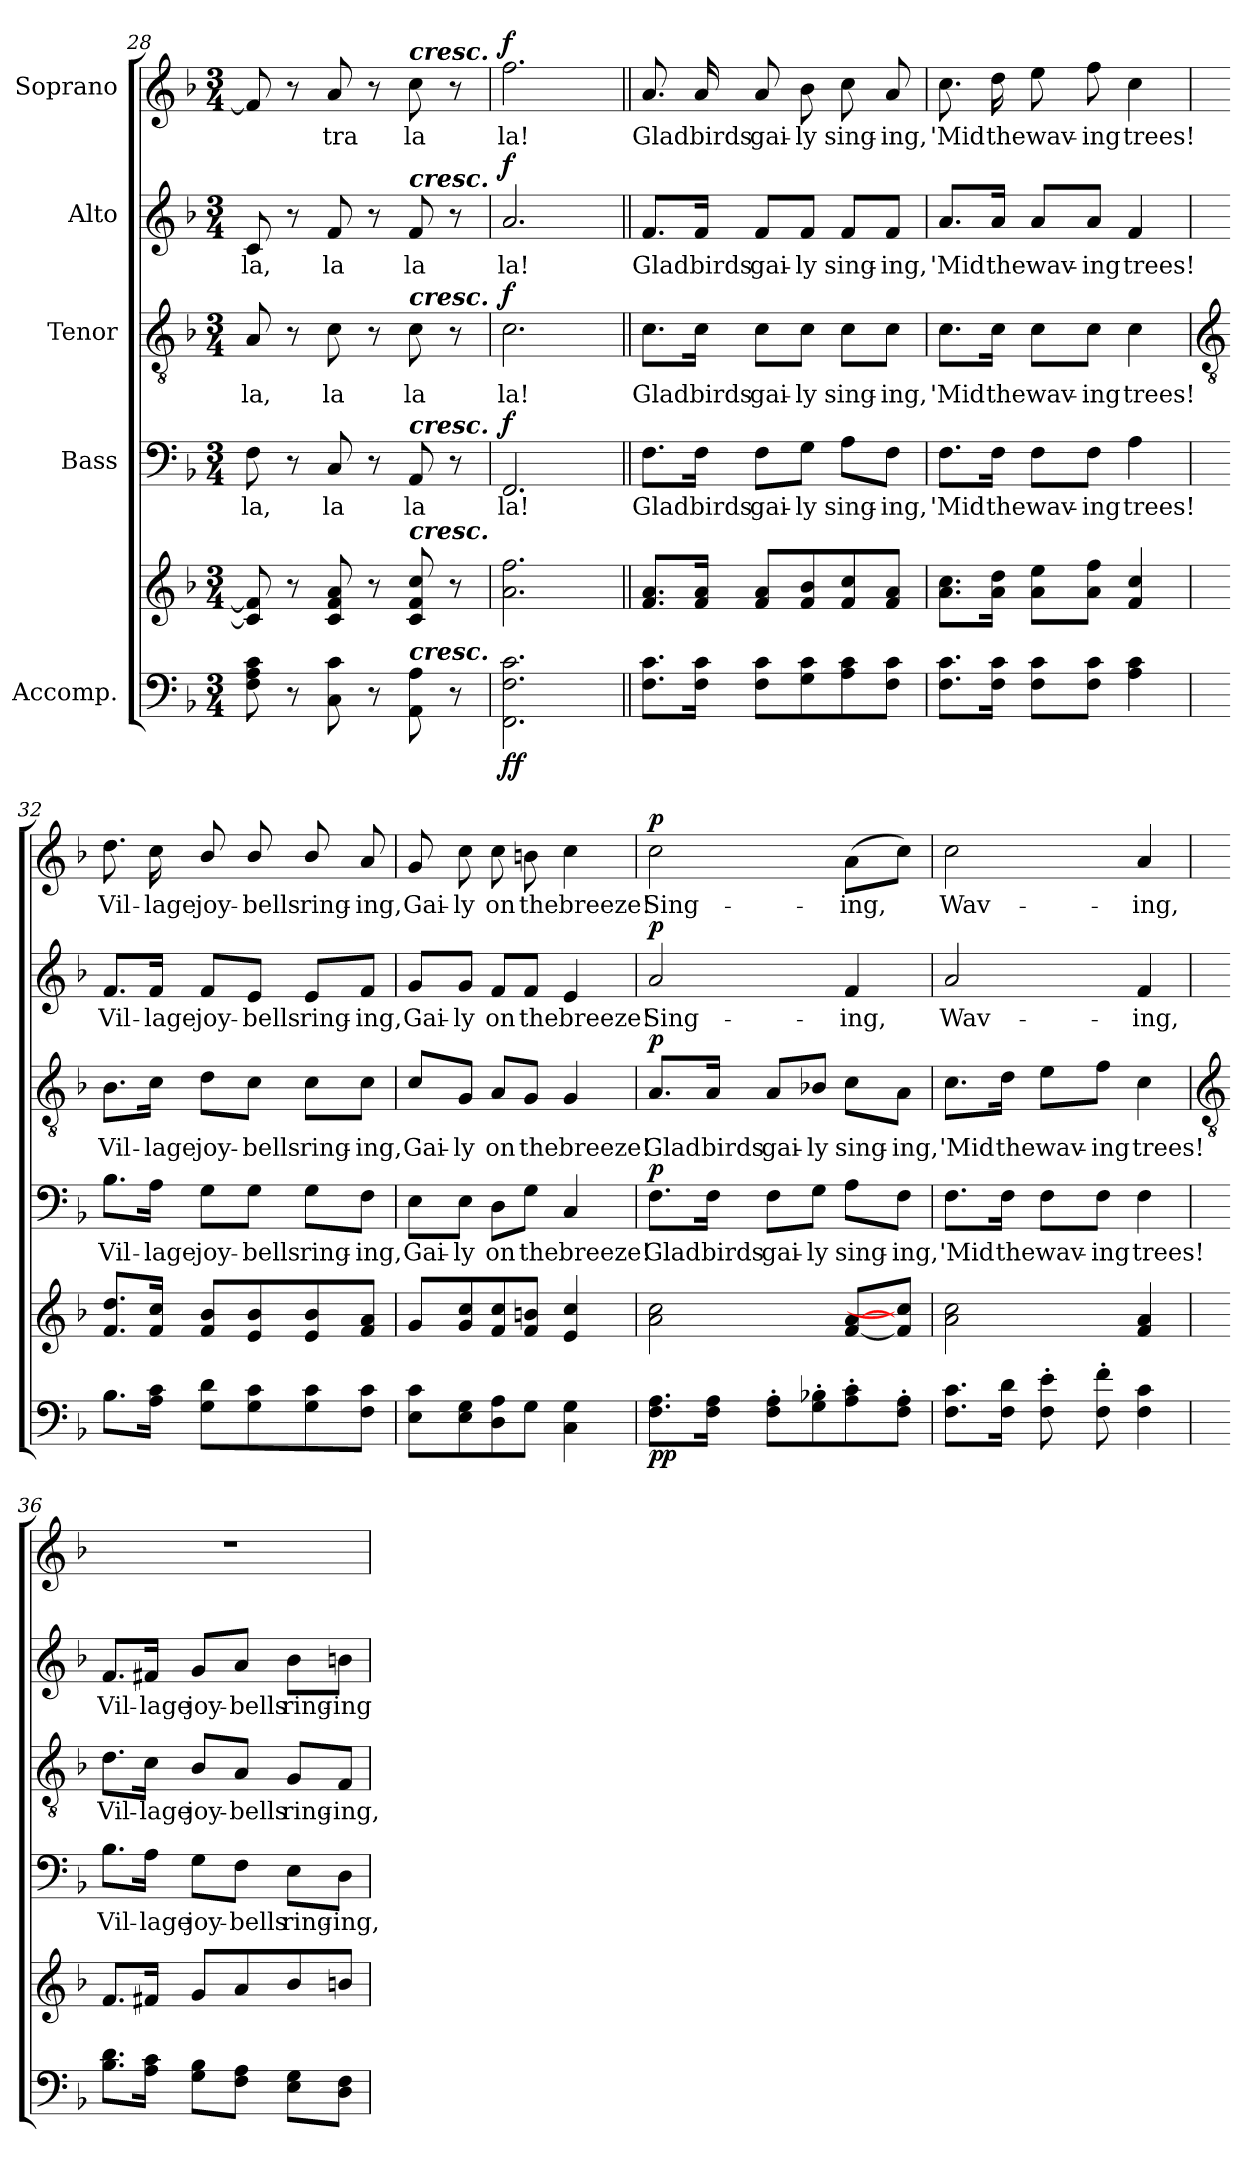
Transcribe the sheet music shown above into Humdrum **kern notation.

**kern	**kern	**dynam	**kern	**text	**dynam	**kern	**text	**dynam	**kern	**text	**dynam	**kern	**text	**dynam
*part5	*part5	*part5	*part4	*part4	*part4	*part3	*part3	*part3	*part2	*part2	*part2	*part1	*part1	*part1
*staff6	*staff5	*staff5/6	*staff4	*staff4	*staff4	*staff3	*staff3	*staff3	*staff2	*staff2	*staff2	*staff1	*staff1	*staff1
*I"Accomp.	*	*	*I"Bass	*	*	*I"Tenor	*	*	*I"Alto	*	*	*I"Soprano	*	*
*clefF4	*clefG2	*	*clefF4	*	*	*clefGv2	*	*	*clefG2	*	*	*clefG2	*	*
*k[b-]	*k[b-]	*	*k[b-]	*	*	*k[b-]	*	*	*k[b-]	*	*	*k[b-]	*	*
*F:	*F:	*	*F:	*	*	*F:	*	*	*F:	*	*	*F:	*	*
*M3/4	*M3/4	*	*M3/4	*	*	*M3/4	*	*	*M3/4	*	*	*M3/4	*	*
=28	=28	=28	=28	=28	=28	=28	=28	=28	=28	=28	=28	=28	=28	=28
!	!	!	!	!LO:LY:b	!	!	!LO:LY:b	!	!	!LO:LY:b	!	!	!	!
8F 8A 8c	8c] 8f]	.	8F	la,	.	8A	la,	.	8c	la,	.	8f]	.	.
8r	8r	.	8r	.	.	8r	.	.	8r	.	.	8r	.	.
!	!	!	!	!LO:LY:b	!	!	!LO:LY:b	!	!	!LO:LY:b	!	!	!LO:LY:b	!
8C 8c	8c 8f 8a	.	8C	la	.	8c	la	.	8f	la	.	8a	tra	.
8r	8r	.	8r	.	.	8r	.	.	8r	.	.	8r	.	.
!	!	!	!	!	!	!	!	!	!	!	!	!LO:TX:a:Bi:t=cresc.	!	!
!	!	!	!	!	!	!	!	!	!LO:TX:a:Bi:t=cresc.	!	!	!	!	!
!	!	!	!	!	!	!LO:TX:a:Bi:t=cresc.	!	!	!	!	!	!	!	!
!	!	!	!LO:TX:a:Bi:t=cresc.	!	!	!	!	!	!	!	!	!	!	!
!	!LO:TX:a:Bi:t=cresc.	!	!	!	!	!	!	!	!	!	!	!	!	!
!LO:TX:a:Bi:t=cresc.	!	!	!	!	!	!	!	!	!	!	!	!	!	!
!	!	!	!	!LO:LY:b	!	!	!LO:LY:b	!	!	!LO:LY:b	!	!	!LO:LY:b	!
8AA 8A	8c 8f 8cc	.	8AA	la	.	8c	la	.	8f	la	.	8cc	la	.
8r	8r	.	8r	.	.	8r	.	.	8r	.	.	8r	.	.
=29	=29	=29	=29	=29	=29	=29	=29	=29	=29	=29	=29	=29	=29	=29
!	!	!LO:DY:b=2	!	!LO:LY:b	!	!	!LO:LY:b	!	!	!LO:LY:b	!	!	!LO:LY:b	!
!	!	!LO:DY:n=1:b	!	!	!LO:DY:b	!	!	!LO:DY:b	!	!	!LO:DY:b	!	!	!LO:DY:b
2.FF 2.F 2.c	2.a 2.ff	f f	2.FF	la!	f	2.c	la!	f	2.a	la!	f	2.ff	la!	f
=30||	=30||	=30||	=30||	=30||	=30||	=30||	=30||	=30||	=30||	=30||	=30||	=30||	=30||	=30||
!	!	!	!	!LO:LY:b	!	!	!LO:LY:b	!	!	!LO:LY:b	!	!	!LO:LY:b	!
8.F 8.cL	8.f/ 8.a/L	.	8.F\L	Glad	.	8.c\L	Glad	.	8.f/L	Glad	.	8.a/	Glad	.
!	!	!	!	!LO:LY:b	!	!	!LO:LY:b	!	!	!LO:LY:b	!	!	!LO:LY:b	!
16F 16cJ	16f 16aJ	.	16F\Jk	birds	.	16c\Jk	birds	.	16f/Jk	birds	.	16a	birds	.
!	!	!	!	!LO:LY:b	!	!	!LO:LY:b	!	!	!LO:LY:b	!	!	!LO:LY:b	!
8F 8cL	8f 8aL	.	8F\L	gai-	.	8c\L	gai-	.	8f/L	gai-	.	8a	gai-	.
!	!	!	!	!LO:LY:b	!	!	!LO:LY:b	!	!	!LO:LY:b	!	!	!LO:LY:b	!
8G 8c	8f 8b-	.	8G\J	-ly	.	8c\J	-ly	.	8f/J	-ly	.	8b-	-ly	.
!	!	!	!	!LO:LY:b	!	!	!LO:LY:b	!	!	!LO:LY:b	!	!	!LO:LY:b	!
8A 8c	8f 8cc	.	8A\L	sing-	.	8c\L	sing-	.	8f/L	sing-	.	8cc	sing-	.
!	!	!	!	!LO:LY:b	!	!	!LO:LY:b	!	!	!LO:LY:b	!	!	!LO:LY:b	!
8F 8cJ	8f 8aJ	.	8F\J	-ing,	.	8c\J	-ing,	.	8f/J	-ing,	.	8a	-ing,	.
=31	=31	=31	=31	=31	=31	=31	=31	=31	=31	=31	=31	=31	=31	=31
!	!	!	!	!LO:LY:b	!	!	!LO:LY:b	!	!	!LO:LY:b	!	!	!LO:LY:b	!
8.F 8.cL	8.a 8.ccL	.	8.F\L	'Mid	.	8.c\L	'Mid	.	8.a/L	'Mid	.	8.cc	'Mid	.
!	!	!	!	!LO:LY:b	!	!	!LO:LY:b	!	!	!LO:LY:b	!	!	!LO:LY:b	!
16F 16cJ	16a 16ddJ	.	16F\Jk	the	.	16c\Jk	the	.	16a/Jk	the	.	16dd	the	.
!	!	!	!	!LO:LY:b	!	!	!LO:LY:b	!	!	!LO:LY:b	!	!	!LO:LY:b	!
8F 8cL	8a 8eeL	.	8F\L	wav-	.	8c\L	wav-	.	8a/L	wav-	.	8ee	wav-	.
!	!	!	!	!LO:LY:b	!	!	!LO:LY:b	!	!	!LO:LY:b	!	!	!LO:LY:b	!
8F 8cJ	8a 8ffJ	.	8F\J	-ing	.	8c\J	-ing	.	8a/J	-ing	.	8ff	-ing	.
!	!	!	!	!LO:LY:b	!	!	!LO:LY:b	!	!	!LO:LY:b	!	!	!LO:LY:b	!
4A 4c	4f 4cc	.	4A	trees!	.	4c	trees!	.	4f	trees!	.	4cc	trees!	.
!!LO:LB:g=z
=32	=32	=32	=32	=32	=32	=32	=32	=32	=32	=32	=32	=32	=32	=32
*	*	*	*	*	*	*clefGv2	*	*	*	*	*	*	*	*
!	!	!	!	!LO:LY:b	!	!	!LO:LY:b	!	!	!LO:LY:b	!	!	!LO:LY:b	!
8.B-L	8.f 8.ddL	.	8.B-\L	Vil-	.	8.B-\L	Vil-	.	8.f/L	Vil-	.	8.dd	Vil-	.
!	!	!	!	!LO:LY:b	!	!	!LO:LY:b	!	!	!LO:LY:b	!	!	!LO:LY:b	!
16A 16cJ	16f 16ccJ	.	16A\Jk	-lage	.	16c\Jk	-lage	.	16f/Jk	-lage	.	16cc	-lage	.
!	!	!	!	!LO:LY:b	!	!	!LO:LY:b	!	!	!LO:LY:b	!	!	!LO:LY:b	!
8G 8dL	8f/ 8b-/L	.	8G\L	joy-	.	8d\L	joy-	.	8f/L	joy-	.	8b-/	joy-	.
!	!	!	!	!LO:LY:b	!	!	!LO:LY:b	!	!	!LO:LY:b	!	!	!LO:LY:b	!
8G 8c	8e/ 8b-/	.	8G\J	-bells	.	8c\J	-bells	.	8e/J	-bells	.	8b-/	-bells	.
!	!	!	!	!LO:LY:b	!	!	!LO:LY:b	!	!	!LO:LY:b	!	!	!LO:LY:b	!
8G 8c	8e/ 8b-/	.	8G\L	ring-	.	8c\L	ring-	.	8e/L	ring-	.	8b-/	ring-	.
!	!	!	!	!LO:LY:b	!	!	!LO:LY:b	!	!	!LO:LY:b	!	!	!LO:LY:b	!
8F 8cJ	8f 8aJ	.	8F\J	-ing,	.	8c\J	-ing,	.	8f/J	-ing,	.	8a	-ing,	.
=33	=33	=33	=33	=33	=33	=33	=33	=33	=33	=33	=33	=33	=33	=33
!	!	!	!	!LO:LY:b	!	!	!LO:LY:b	!	!	!LO:LY:b	!	!	!LO:LY:b	!
8E 8cL	8gL	.	8E\L	Gai-	.	8c/L	Gai-	.	8g/L	Gai-	.	8g	Gai-	.
!	!	!	!	!LO:LY:b	!	!	!LO:LY:b	!	!	!LO:LY:b	!	!	!LO:LY:b	!
8E 8G	8g 8cc	.	8E\J	-ly	.	8G/J	-ly	.	8g/J	-ly	.	8cc	-ly	.
!	!	!	!	!LO:LY:b	!	!	!LO:LY:b	!	!	!LO:LY:b	!	!	!LO:LY:b	!
8D 8A	8f 8cc	.	8D\L	on	.	8A/L	on	.	8f/L	on	.	8cc	on	.
!	!	!	!	!LO:LY:b	!	!	!LO:LY:b	!	!	!LO:LY:b	!	!	!LO:LY:b	!
8GJ	8f 8bnJ	.	8G\J	the	.	8G/J	the	.	8f/J	the	.	8bn	the	.
!	!	!	!	!LO:LY:b	!	!	!LO:LY:b	!	!	!LO:LY:b	!	!	!LO:LY:b	!
4C 4G	4e 4cc	.	4C	breeze!	.	4G	breeze!	.	4e	breeze!	.	4cc	breeze!	.
=34	=34	=34	=34	=34	=34	=34	=34	=34	=34	=34	=34	=34	=34	=34
!	!	!LO:DY:b=2	!	!LO:LY:b	!	!	!LO:LY:b	!	!	!LO:LY:b	!	!	!LO:LY:b	!
!	!	!LO:DY:n=1:b	!	!	!LO:DY:b	!	!	!LO:DY:b	!	!	!LO:DY:b	!	!	!LO:DY:b
8.F 8.AL	2a 2cc	p p	8.F\L	Glad	p	8.A/L	Glad	p	2a	Sing-	p	2cc	Sing-	p
!	!	!	!	!LO:LY:b	!	!	!LO:LY:b	!	!	!	!	!	!	!
16F 16AJ	.	.	16F\Jk	birds	.	16A/Jk	birds	.	.	.	.	.	.	.
!	!	!	!	!LO:LY:b	!	!	!LO:LY:b	!	!	!	!	!	!	!
8F' 8A'L	.	.	8F\L	gai-	.	8A/L	gai-	.	.	.	.	.	.	.
!	!	!	!	!LO:LY:b	!	!	!LO:LY:b	!	!	!	!	!	!	!
8G' 8B-X'	.	.	8G\J	-ly	.	8B-X/J	-ly	.	.	.	.	.	.	.
!	!	!	!	!LO:LY:b	!	!	!LO:LY:b	!	!	!LO:LY:b	!	!	!LO:LY:b	!
8A' 8c'	[8f [8aL	.	8A\L	sing-	.	8c\L	sing-	.	4f	-ing,	.	(>8aL	-ing,	.
!	!	!	!	!LO:LY:b	!	!	!LO:LY:b	!	!	!	!	!	!	!
8F' 8A'J	8f] 8cc]J	.	8F\J	-ing,	.	8A\J	-ing,	.	.	.	.	8ccJ)	.	.
=35	=35	=35	=35	=35	=35	=35	=35	=35	=35	=35	=35	=35	=35	=35
!	!	!	!	!LO:LY:b	!	!	!LO:LY:b	!	!	!LO:LY:b	!	!	!LO:LY:b	!
8.F 8.cL	2a 2cc	.	8.F\L	'Mid	.	8.c\L	'Mid	.	2a	Wav-	.	2cc	Wav-	.
!	!	!	!	!LO:LY:b	!	!	!LO:LY:b	!	!	!	!	!	!	!
16F 16dJ	.	.	16F\Jk	the	.	16d\Jk	the	.	.	.	.	.	.	.
!	!	!	!	!LO:LY:b	!	!	!LO:LY:b	!	!	!	!	!	!	!
8F' 8e'L	.	.	8F\L	wav-	.	8e\L	wav-	.	.	.	.	.	.	.
!	!	!	!	!LO:LY:b	!	!	!LO:LY:b	!	!	!	!	!	!	!
8F' 8f'	.	.	8F\J	-ing	.	8f\J	-ing	.	.	.	.	.	.	.
!	!	!	!	!LO:LY:b	!	!	!LO:LY:b	!	!	!LO:LY:b	!	!	!LO:LY:b	!
4F 4c	4f 4a	.	4F	trees!	.	4c	trees!	.	4f	-ing,	.	4a	-ing,	.
!!LO:LB:g=z
=36	=36	=36	=36	=36	=36	=36	=36	=36	=36	=36	=36	=36	=36	=36
*	*	*	*	*	*	*clefGv2	*	*	*	*	*	*	*	*
!	!	!	!	!LO:LY:b	!	!	!LO:LY:b	!	!	!LO:LY:b	!	!LO:N:vis=1	!	!
8.B- 8.dL	8.fL	.	8.B-\L	Vil-	.	8.d\L	Vil-	.	8.f/L	Vil-	.	2.r	.	.
!	!	!	!	!LO:LY:b	!	!	!LO:LY:b	!	!	!LO:LY:b	!	!	!	!
16A 16cJ	16f#XJ	.	16A\Jk	-lage	.	16c\Jk	-lage	.	16f#X/Jk	-lage	.	.	.	.
!	!	!	!	!LO:LY:b	!	!	!LO:LY:b	!	!	!LO:LY:b	!	!	!	!
8G 8B-L	8gL	.	8G\L	joy-	.	8B-/L	joy-	.	8g/L	joy-	.	.	.	.
!	!	!	!	!LO:LY:b	!	!	!LO:LY:b	!	!	!LO:LY:b	!	!	!	!
8F 8AJ	8a	.	8F\J	-bells	.	8A/J	-bells	.	8a/J	-bells	.	.	.	.
!	!	!	!	!LO:LY:b	!	!	!LO:LY:b	!	!	!LO:LY:b	!	!	!	!
8E 8GL	8b-	.	8E\L	ring-	.	8G/L	ring-	.	8b-\L	ring-	.	.	.	.
!	!	!	!	!LO:LY:b	!	!	!LO:LY:b	!	!	!LO:LY:b	!	!	!	!
8D 8FJ	8bnJ	.	8D\J	-ing,	.	8F/J	-ing,	.	8bn\J	-ing	.	.	.	.
=	=	=	=	=	=	=	=	=	=	=	=	=	=	=
*-	*-	*-	*-	*-	*-	*-	*-	*-	*-	*-	*-	*-	*-	*-
